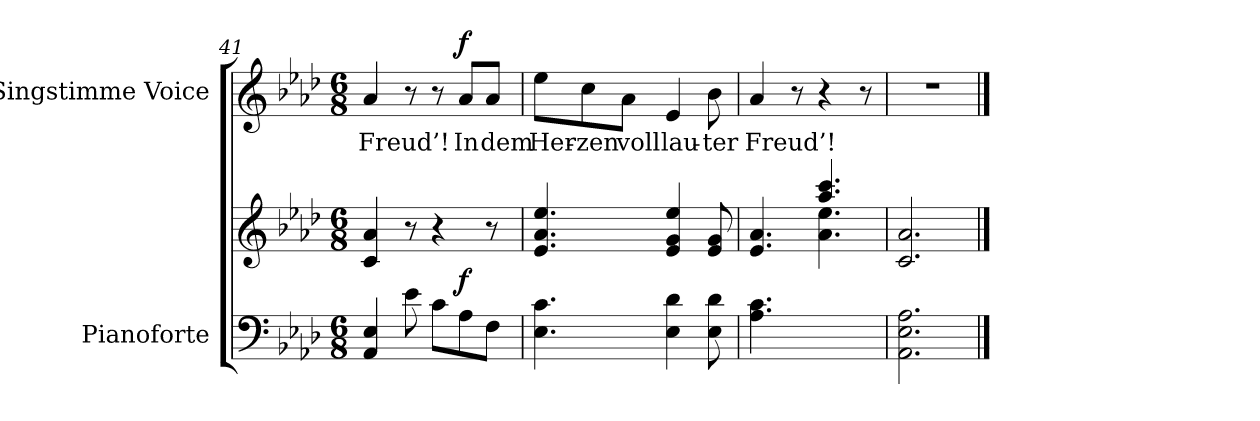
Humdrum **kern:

**kern	**kern	**dynam	**kern	**text	**dynam
*part2	*part2	*part2	*part1	*part1	*part1
*staff3	*staff2	*staff2/3	*staff1	*staff1	*staff1
*I"Pianoforte	*	*	*I"Singstimme Voice	*	*
*I'Pno	*	*	*	*	*
*clefF4	*clefG2	*	*clefG2	*	*
*k[b-e-a-d-]	*k[b-e-a-d-]	*	*k[b-e-a-d-]	*	*
*M6/8	*M6/8	*	*M6/8	*	*
=41	=41	=41	=41	=41	=41
4AA-/ 4E-/	4c/ 4a-/	.	4a-/	Freud’!	.
8e-\	8r	.	8r	.	.
8c\L	4r	.	8r	.	.
!	!	!LO:DY:a=2	!	!	!LO:DY:a
8A-\	.	f	8a-/L	In	f
8F\J	8r	.	8a-/J	dem	.
=42	=42	=42	=42	=42	=42
4.E-\ 4.c\	4.e-/ 4.a-/ 4.ee-/	.	8ee-\L	Her-	.
.	.	.	8cc\	-zen	.
.	.	.	8a-\J	voll	.
4E-\ 4d-\	4e-/ 4g/ 4ee-/	.	4e-/	lau-	.
8E-\ 8d-\	8e-/ 8g/	.	8b-\	-ter	.
=43	=43	=43	=43	=43	=43
*	*^	*	*	*	*
4.A-\ 4.c\	4.e-/ 4.a-/	4.ryy	.	4a-/	Freud’!	.
.	.	.	.	8r	.	.
4.ryy	4.aa-/ 4.ccc/	4.a-\ 4.ee-\	.	4r	.	.
.	.	.	.	8r	.	.
*	*v	*v	*	*	*	*
=44	=44	=44	=44	=44	=44
2.AA-\ 2.E-\ 2.A-\	2.c/ 2.a-/	.	2.r	.	.
==	==	==	==	==	==
*-	*-	*-	*-	*-	*-
